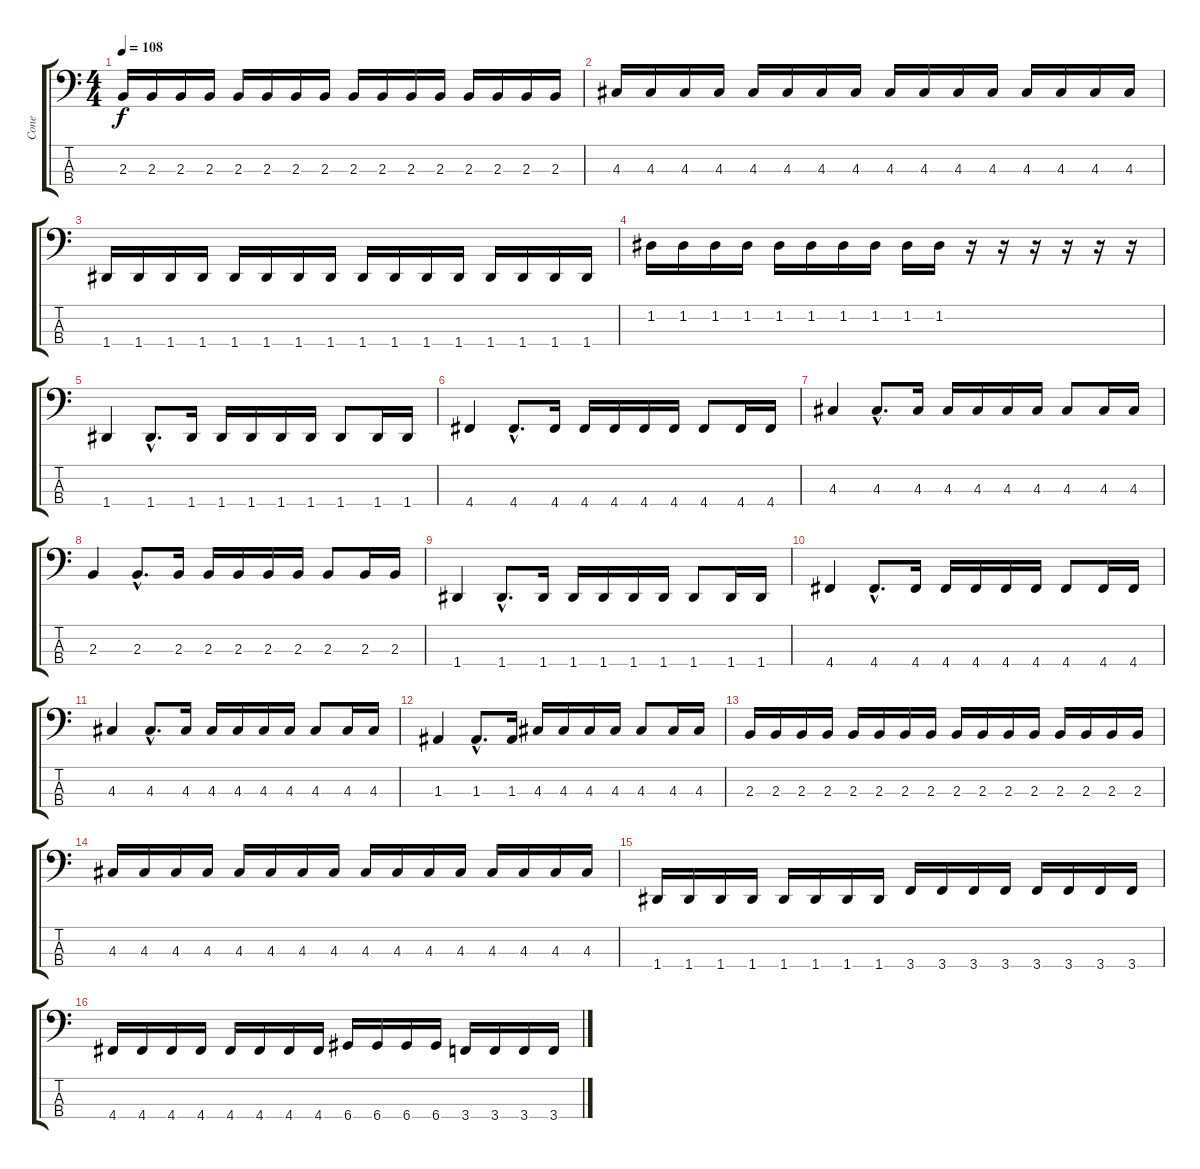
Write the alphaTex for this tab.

\track ("Cone" "Cone") {instrument electricbasspick}
\staff {score tabs}
\tuning (G2 D2 A1 D1) {hide}
\ts (4 4)
\tempo 108
\clef f4
\ks c
2.3.16{dy f} 2.3.16 2.3.16 2.3.16 2.3.16 2.3.16 2.3.16 2.3.16 2.3.16 2.3.16 2.3.16 2.3.16 2.3.16 2.3.16 2.3.16 2.3.16 |
4.3.16 4.3.16 4.3.16 4.3.16 4.3.16 4.3.16 4.3.16 4.3.16 4.3.16 4.3.16 4.3.16 4.3.16 4.3.16 4.3.16 4.3.16 4.3.16 |
1.4.16 1.4.16 1.4.16 1.4.16 1.4.16 1.4.16 1.4.16 1.4.16 1.4.16 1.4.16 1.4.16 1.4.16 1.4.16 1.4.16 1.4.16 1.4.16 |
1.2.16 1.2.16 1.2.16 1.2.16 1.2.16 1.2.16 1.2.16 1.2.16 1.2.16 1.2.16 r.16 r.16 r.16 r.16 r.16 r.16 |
1.4.4 1.4{hac}.8{d} 1.4.16 1.4.16 1.4.16 1.4.16 1.4.16 1.4.8 1.4.16 1.4.16 |
4.4.4 4.4{hac}.8{d} 4.4.16 4.4.16 4.4.16 4.4.16 4.4.16 4.4.8 4.4.16 4.4.16 |
4.3.4 4.3{hac}.8{d} 4.3.16 4.3.16 4.3.16 4.3.16 4.3.16 4.3.8 4.3.16 4.3.16 |
2.3.4 2.3{hac}.8{d} 2.3.16 2.3.16 2.3.16 2.3.16 2.3.16 2.3.8 2.3.16 2.3.16 |
1.4.4 1.4{hac}.8{d} 1.4.16 1.4.16 1.4.16 1.4.16 1.4.16 1.4.8 1.4.16 1.4.16 |
4.4.4 4.4{hac}.8{d} 4.4.16 4.4.16 4.4.16 4.4.16 4.4.16 4.4.8 4.4.16 4.4.16 |
4.3.4 4.3{hac}.8{d} 4.3.16 4.3.16 4.3.16 4.3.16 4.3.16 4.3.8 4.3.16 4.3.16 |
1.3.4 1.3{hac}.8{d} 1.3.16 4.3.16 4.3.16 4.3.16 4.3.16 4.3.8 4.3.16 4.3.16 |
2.3.16 2.3.16 2.3.16 2.3.16 2.3.16 2.3.16 2.3.16 2.3.16 2.3.16 2.3.16 2.3.16 2.3.16 2.3.16 2.3.16 2.3.16 2.3.16 |
4.3.16 4.3.16 4.3.16 4.3.16 4.3.16 4.3.16 4.3.16 4.3.16 4.3.16 4.3.16 4.3.16 4.3.16 4.3.16 4.3.16 4.3.16 4.3.16 |
1.4.16 1.4.16 1.4.16 1.4.16 1.4.16 1.4.16 1.4.16 1.4.16 3.4.16 3.4.16 3.4.16 3.4.16 3.4.16 3.4.16 3.4.16 3.4.16 |
4.4.16 4.4.16 4.4.16 4.4.16 4.4.16 4.4.16 4.4.16 4.4.16 6.4.16 6.4.16 6.4.16 6.4.16 3.4.16 3.4.16 3.4.16 3.4.16
